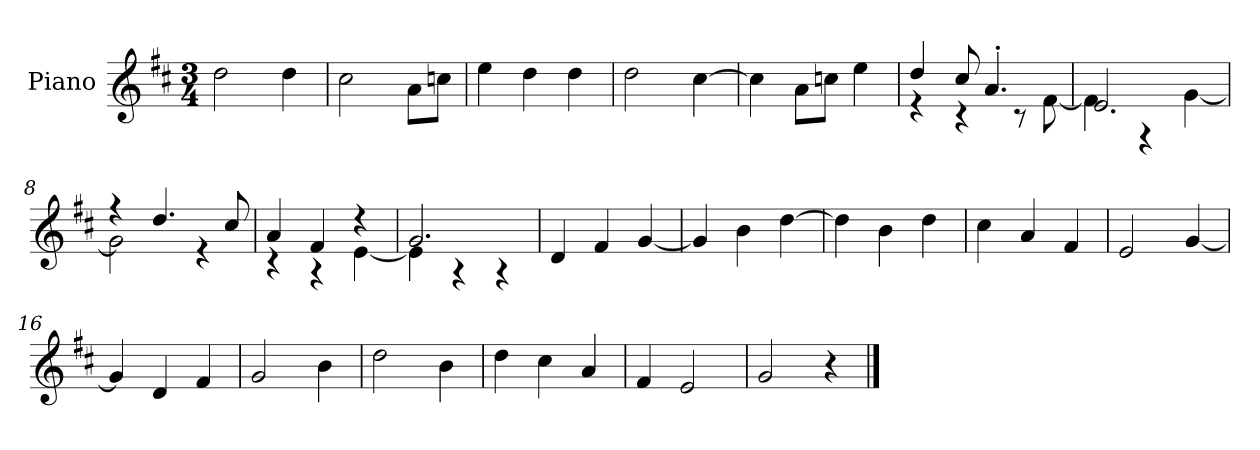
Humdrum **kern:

**kern
*part1
*staff1
*I"Piano
*I'P-no
*clefG2
*k[f#c#]
*M3/4
*MM178
=1
2dd\
4dd\
=2
2cc#\
8a\L
8ccn\J
=3
4ee\
4dd\
4dd\
=4
2dd\
[4cc#\
=5
4cc#\]
8a\L
8ccn\J
4ee\
=6
*^
4dd/	4r
8cc#/	4r
4.a'/	.
.	8r
.	[8f#\
=7	=7
2.e/	4f#\]
.	4r
.	[4g\
=8	=8
4r	2g\]
4.dd/	.
.	4r
8cc#/	.
=9	=9
4a/	4r
4f#/	4r
4r	[4e\
!!LO:LB:g=z	!!
=10	=10
2.g/	4e\]
.	4r
.	4r
*v	*v
=11
4d/
4f#/
[4g/
=12
4g/]
4b\
[4dd\
=13
4dd\]
4b\
4dd\
=14
4cc#\
4a/
4f#/
=15
2e/
[4g/
=16
4g/]
4d/
4f#/
=17
2g/
4b\
=18
2dd\
4b\
=19
4dd\
4cc#\
4a/
=20
4f#/
2e/
=21
2g/
4r
==
*-
